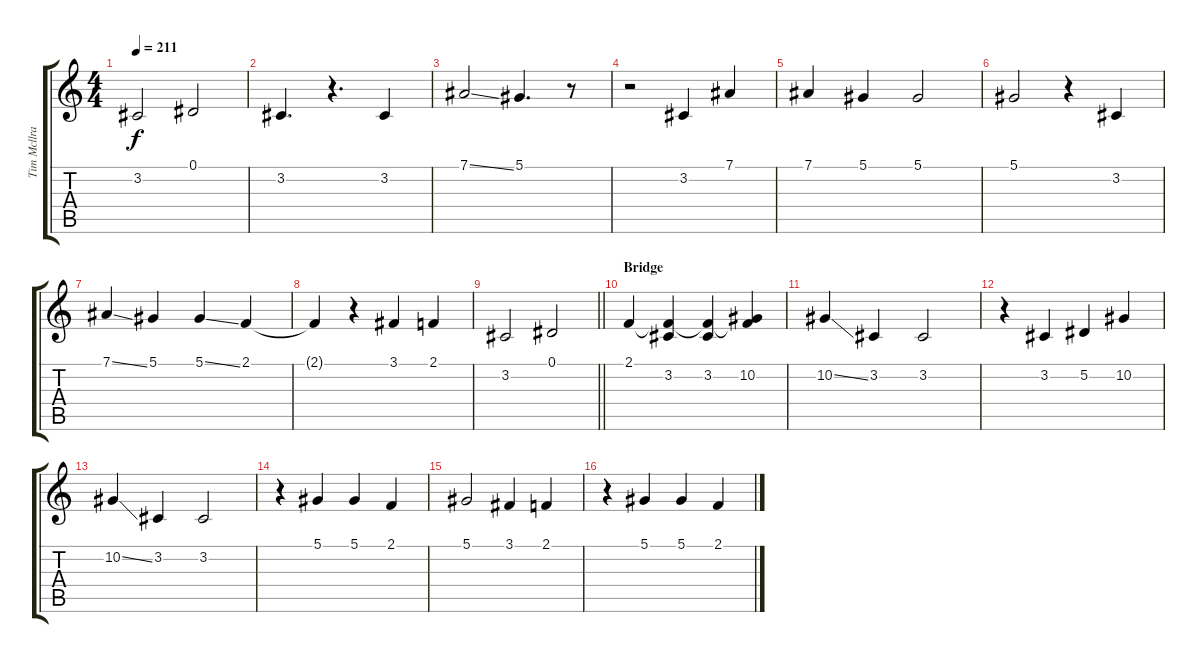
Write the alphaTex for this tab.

\track ("Tim Mcllrath - Vocals" "Tim Mcllra") {instrument altosax}
\staff {score tabs}
\tuning (Eb4 Bb3 Gb3 Db3 Ab2 Eb2) {hide}
\ts (4 4)
\tempo 211
\clef g2
\ks c
3.2.2{dy f} 0.1.2 |
3.2.4{d} r.4{d} 3.2.4 |
7.1{ss}.2 5.1.4{d} r.8 |
r.2 3.2.4 7.1.4 |
7.1.4 5.1.4 5.1.2 |
5.1.2 r.4 3.2.4 |
7.1{ss}.4 5.1.4 5.1{ss}.4 2.1.4 |
2.1{t}.4 r.4 3.1.4 2.1.4 |
\barLineRight lightlight
3.2.2 0.1.2 |
\section ("" "Bridge")
2.1.4 (2.1{t} 3.2).4 (2.1{t} 3.2).4 (2.1{t} 10.2).4 |
10.2{ss}.4 3.2.4 3.2.2 |
r.4 3.2.4 5.2.4 10.2.4 |
10.2{ss}.4 3.2.4 3.2.2 |
r.4 5.1.4 5.1.4 2.1.4 |
5.1.2 3.1.4 2.1.4 |
r.4 5.1.4 5.1.4 2.1.4
